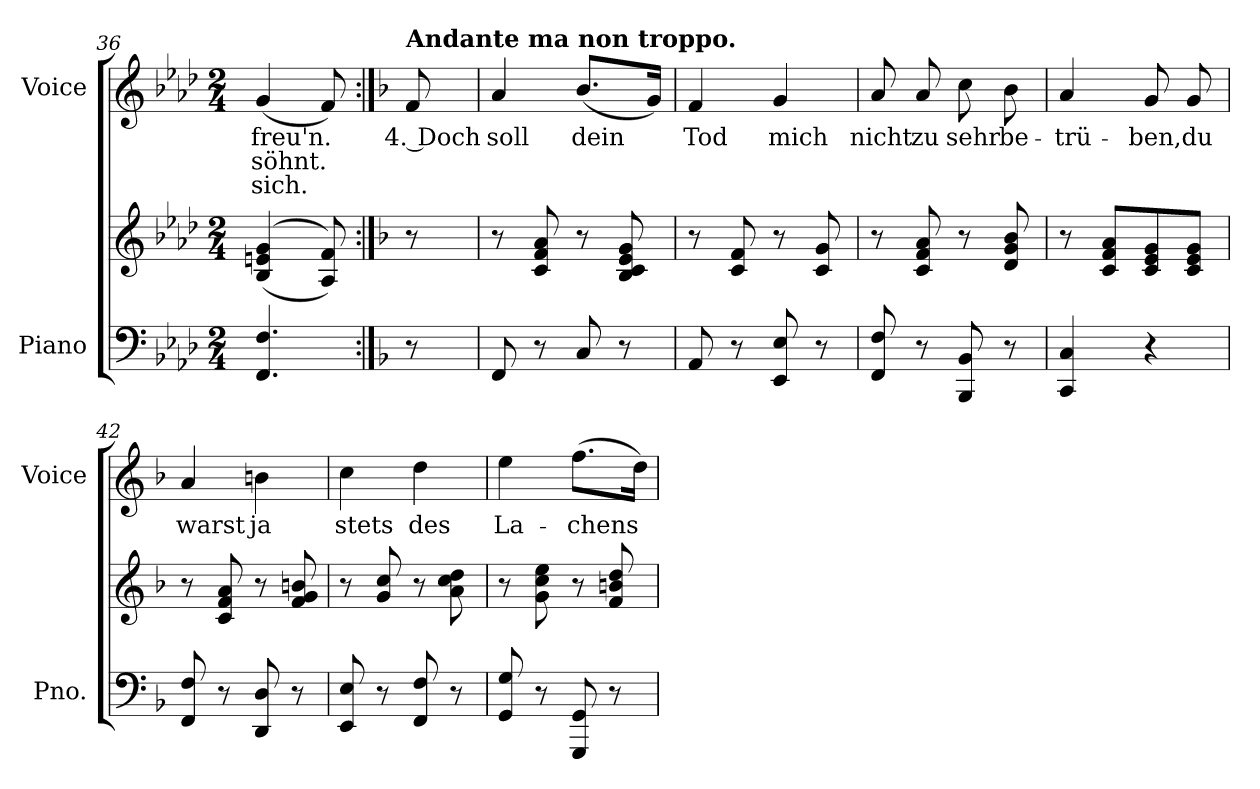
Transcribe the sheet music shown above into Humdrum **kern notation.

**kern	**kern	**kern	**text	**text	**text
*part2	*part2	*part1	*part1	*part1	*part1
*staff3	*staff2	*staff1	*staff1	*staff1	*staff1
*I"Piano	*	*I"Voice	*	*	*
*I'Pno.	*	*I'Voice	*	*	*
*clefF4	*clefG2	*clefG2	*	*	*
*k[b-e-a-d-]	*k[b-e-a-d-]	*k[b-e-a-d-]	*	*	*
*A-:	*A-:	*A-:	*	*	*
*M2/4	*M2/4	*M2/4	*	*	*
=36	=36	=36	=36	=36	=36
!	!	!	!LO:LY:b:color=#000000	!LO:LY:b:color=#000000	!LO:LY:b:color=#000000
4.FFi/ 4.Fi	((4B-i/ 4eni 4gi	(4gi/	freu'n.	-söhnt.	sich.
.	8A-i/ 8fi))	8fi/)	.	.	.
!!LO:PB:g=z
=37:|!	=37:|!	=37:|!	=37:|!	=37:|!	=37:|!
*k[b-]	*k[b-]	*k[b-]	*	*	*
*F:	*F:	*F:	*	*	*
*	*	*MM80	*	*	*
!	!	!LO:TX:a:B:t=Andante ma non troppo.	!	!	!
!	!	!	!LO:LY:b:color=#000000	!	!
8r	8r	8fi/	4. Doch	.	.
=38	=38	=38	=38	=38	=38
!	!	!	!LO:LY:b:color=#000000	!	!
8FFi/	8r	4ai/	soll	.	.
8r	8ci/ 8fi 8ai	.	.	.	.
!	!	!	!LO:LY:b:color=#000000	!	!
8Ci/	8r	(8.b-i/L	dein	.	.
8r	8B-i/ 8ci 8ei 8gi	.	.	.	.
.	.	16gi/Jk)	.	.	.
=39	=39	=39	=39	=39	=39
!	!	!	!LO:LY:b:color=#000000	!	!
8AAi/	8r	4fi/	Tod	.	.
8r	8ci/ 8fi	.	.	.	.
!	!	!	!LO:LY:b:color=#000000	!	!
8EEi/ 8Ei	8r	4gi/	mich	.	.
8r	8ci/ 8gi	.	.	.	.
=40	=40	=40	=40	=40	=40
!	!	!	!LO:LY:b:color=#000000	!	!
8FFi/ 8Fi	8r	8ai/	nicht	.	.
!	!	!	!LO:LY:b:color=#000000	!	!
8r	8ci/ 8fi 8ai	8ai/	zu	.	.
!	!	!	!LO:LY:b:color=#000000	!	!
8BBB-i/ 8BB-i	8r	8cci\	sehr	.	.
!	!	!	!LO:LY:b:color=#000000	!	!
8r	8di/ 8gi 8b-i	8b-i\	be-	.	.
=41	=41	=41	=41	=41	=41
!	!	!	!LO:LY:b:color=#000000	!	!
4CCi/ 4Ci	8r	4ai/	-trü-	.	.
.	8ci/ 8fi 8aiL	.	.	.	.
!	!	!	!LO:LY:b:color=#000000	!	!
4r	8ci/ 8ei 8gi	8gi/	-ben,	.	.
!	!	!	!LO:LY:b:color=#000000	!	!
.	8ci/ 8ei 8giJ	8gi/	du	.	.
=42	=42	=42	=42	=42	=42
!	!	!	!LO:LY:b:color=#000000	!	!
8FFi/ 8Fi	8r	4ai/	warst	.	.
8r	8ci/ 8fi 8ai	.	.	.	.
!	!	!	!LO:LY:b:color=#000000	!	!
8DDi/ 8Di	8r	4bni\	ja	.	.
8r	8fi/ 8gi 8bni	.	.	.	.
=43	=43	=43	=43	=43	=43
!	!	!	!LO:LY:b:color=#000000	!	!
8EEi/ 8Ei	8r	4cci\	stets	.	.
8r	8gi/ 8cci	.	.	.	.
!	!	!	!LO:LY:b:color=#000000	!	!
8FFi/ 8Fi	8r	4ddi\	des	.	.
8r	8ai\ 8cci 8ddi	.	.	.	.
!!LO:LB:g=z
=44	=44	=44	=44	=44	=44
!	!	!	!LO:LY:b:color=#000000	!	!
8GGi/ 8Gi	8r	4eei\	La-	.	.
8r	8gi\ 8cci 8eei	.	.	.	.
!	!	!	!LO:LY:b:color=#000000	!	!
8GGGi/ 8GGi	8r	(8.ffi\L	-chens	.	.
8r	8fi/ 8bni 8ddi	.	.	.	.
.	.	16ddi\Jk)	.	.	.
=	=	=	=	=	=
*-	*-	*-	*-	*-	*-
